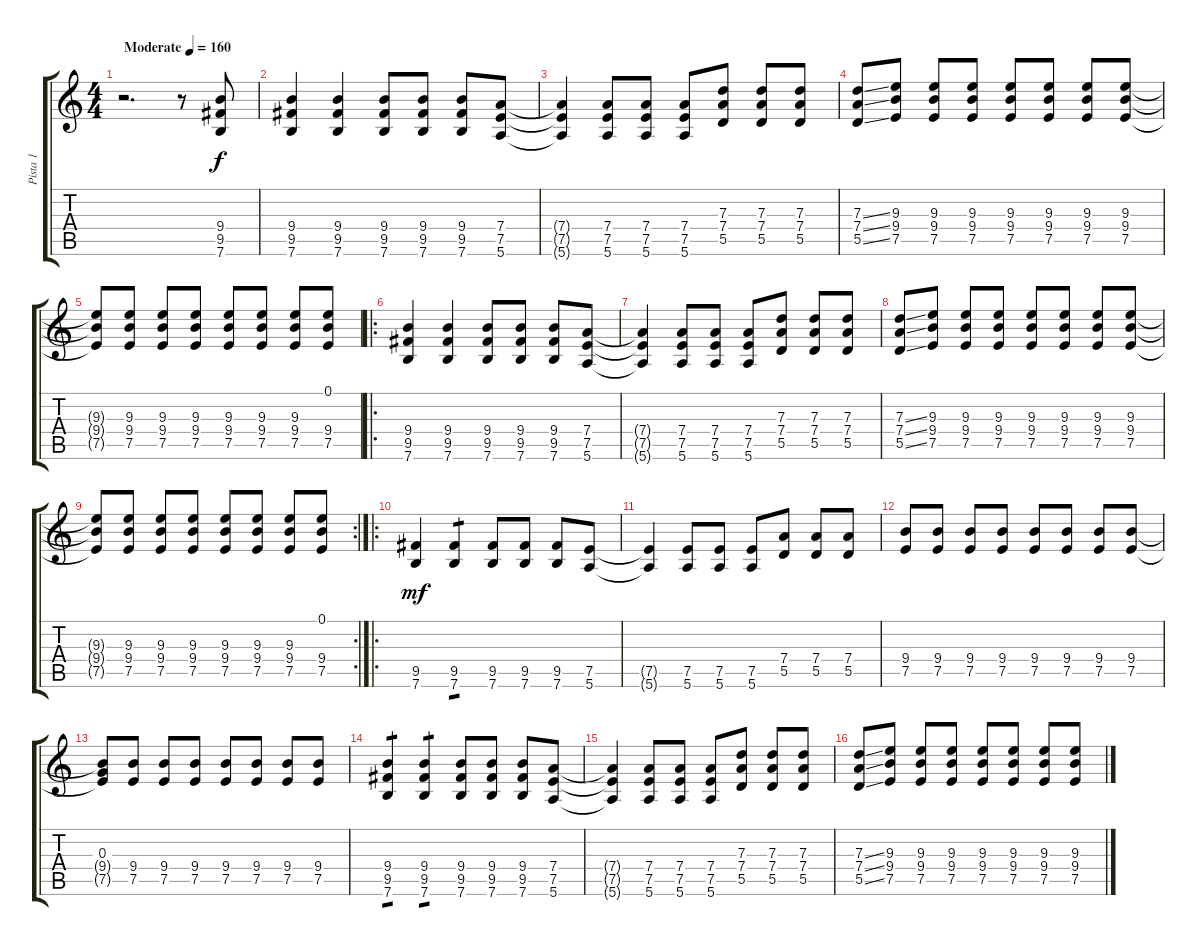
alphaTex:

\track ("Pista 1" "Pista 1") {instrument distortionguitar}
\staff {score tabs}
\tuning (E4 B3 G3 D3 A2 E2) {hide}
\ts (4 4)
\tempo (160 "Moderate")
\clef g2
\ks c
r.2{d dy f instrument distortionguitar} r.8 (9.4 9.5 7.6).8 |
(9.4 9.5 7.6).4 (9.4 9.5 7.6).4 (9.4 9.5 7.6).8 (9.4 9.5 7.6).8 (9.4 9.5 7.6).8 (7.4 7.5 5.6).8 |
(7.4{t} 7.5{t} 5.6{t}).4 (7.4 7.5 5.6).8 (7.4 7.5 5.6).8 (7.4 7.5 5.6).8 (7.3 7.4 5.5).8 (7.3 7.4 5.5).8 (7.3 7.4 5.5).8 |
(7.3{ss} 7.4{ss} 5.5{ss}).8 (9.3 9.4 7.5).8 (9.3 9.4 7.5).8 (9.3 9.4 7.5).8 (9.3 9.4 7.5).8 (9.3 9.4 7.5).8 (9.3 9.4 7.5).8 (9.3 9.4 7.5).8 |
(9.3{t} 9.4{t} 7.5{t}).8 (9.3 9.4 7.5).8 (9.3 9.4 7.5).8 (9.3 9.4 7.5).8 (9.3 9.4 7.5).8 (9.3 9.4 7.5).8 (9.3 9.4 7.5).8 (0.1 9.4 7.5).8 |
\ro
(9.4 9.5 7.6).4 (9.4 9.5 7.6).4 (9.4 9.5 7.6).8 (9.4 9.5 7.6).8 (9.4 9.5 7.6).8 (7.4 7.5 5.6).8 |
(7.4{t} 7.5{t} 5.6{t}).4 (7.4 7.5 5.6).8 (7.4 7.5 5.6).8 (7.4 7.5 5.6).8 (7.3 7.4 5.5).8 (7.3 7.4 5.5).8 (7.3 7.4 5.5).8 |
(7.3{ss} 7.4{ss} 5.5{ss}).8 (9.3 9.4 7.5).8 (9.3 9.4 7.5).8 (9.3 9.4 7.5).8 (9.3 9.4 7.5).8 (9.3 9.4 7.5).8 (9.3 9.4 7.5).8 (9.3 9.4 7.5).8 |
\rc 2
(9.3{t} 9.4{t} 7.5{t}).8 (9.3 9.4 7.5).8 (9.3 9.4 7.5).8 (9.3 9.4 7.5).8 (9.3 9.4 7.5).8 (9.3 9.4 7.5).8 (9.3 9.4 7.5).8 (0.1 9.4 7.5).8 |
\ro
(9.5 7.6).4{dy mf} (9.5 7.6).4{tp 1} (9.5 7.6).8 (9.5 7.6).8 (9.5 7.6).8 (7.5 5.6).8 |
(7.5{t} 5.6{t}).4 (7.5 5.6).8 (7.5 5.6).8 (7.5 5.6).8 (7.4 5.5).8 (7.4 5.5).8 (7.4 5.5).8 |
(9.4 7.5).8 (9.4 7.5).8 (9.4 7.5).8 (9.4 7.5).8 (9.4 7.5).8 (9.4 7.5).8 (9.4 7.5).8 (9.4 7.5).8 |
(0.3 9.4{t} 7.5{t}).8 (9.4 7.5).8 (9.4 7.5).8 (9.4 7.5).8 (9.4 7.5).8 (9.4 7.5).8 (9.4 7.5).8 (9.4 7.5).8 |
(9.4 9.5 7.6).4{tp 1} (9.4 9.5 7.6).4{tp 1} (9.4 9.5 7.6).8 (9.4 9.5 7.6).8 (9.4 9.5 7.6).8 (7.4 7.5 5.6).8 |
(7.4{t} 7.5{t} 5.6{t}).4 (7.4 7.5 5.6).8 (7.4 7.5 5.6).8 (7.4 7.5 5.6).8 (7.3 7.4 5.5).8 (7.3 7.4 5.5).8 (7.3 7.4 5.5).8 |
(7.3{ss} 7.4{ss} 5.5{ss}).8 (9.3 9.4 7.5).8 (9.3 9.4 7.5).8 (9.3 9.4 7.5).8 (9.3 9.4 7.5).8 (9.3 9.4 7.5).8 (9.3 9.4 7.5).8 (9.3 9.4 7.5).8
